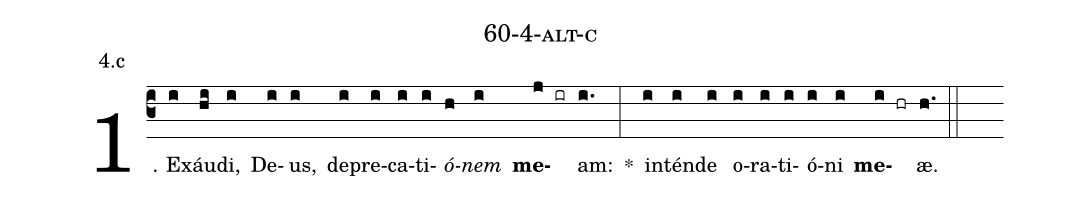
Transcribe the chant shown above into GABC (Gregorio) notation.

name: 60-4-alt-c;
annotation: 4.c;
%%
(c3)1. Ex(i)áu(hi)di,(i) De(i)us,(i) de(i)pre(i)ca(i)ti(i)<i>ó</i>(h)<i>nem</i>(i) <b>me</b>(j ir)am:(i.) *(:) in(i)tén(i)de(i) o(i)ra(i)ti(i)ó(i)ni(i) <b>me</b>(i hr)æ.(h.) (::)
